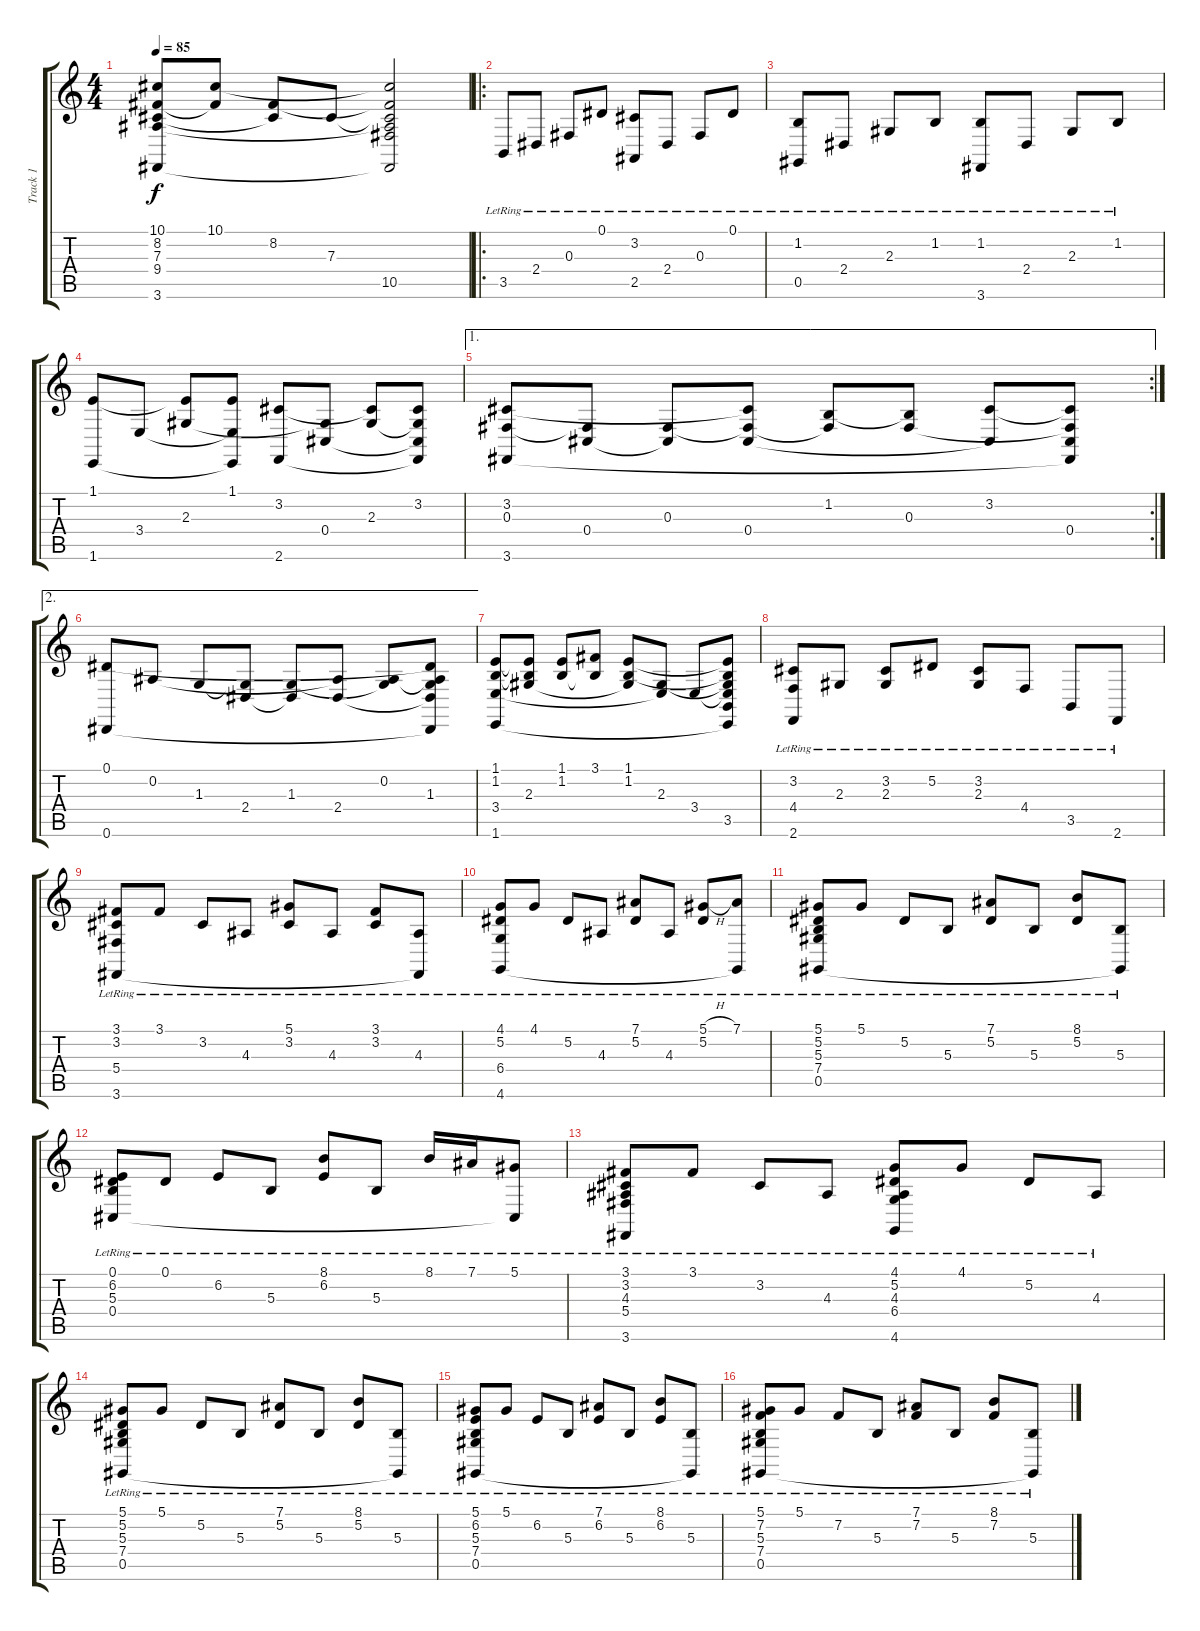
\track ("Track 1" "Track 1") {instrument brightacousticpiano}
\staff {score tabs}
\tuning (Eb4 Bb3 Gb3 Db3 Ab2 Eb2) {hide}
\ts (4 4)
\tempo 85
\clef g2
\ks c
(10.1 8.2 7.3 9.4 3.6).8{dy f} (10.1 8.2{t}).8 (8.2 7.3{t}).8 7.3.8 (10.1{t} 8.2{t} 7.3{t} 9.4{t} 10.5 3.6{t}).2 |
\ro
3.5{lr}.8 2.4{lr}.8 0.3{lr}.8 0.1{lr}.8 (3.2{lr} 2.5{lr}).8 2.4{lr}.8 0.3{lr}.8 0.1{lr}.8 |
(1.2{lr} 0.5{lr}).8 2.4{lr}.8 2.3{lr}.8 1.2{lr}.8 (1.2{lr} 3.6{lr}).8 2.4{lr}.8 2.3{lr}.8 1.2{lr}.8 |
(1.1 1.6).8 3.4.8 (1.1{t} 2.3).8 (1.1 3.4{t} 1.6{t}).8 (3.2 2.6).8 (2.3{t} 0.4).8 (3.2{t} 2.3).8 (3.2 2.3{t} 0.4{t} 2.6{t}).8 |
\ae 1
\rc 2
(3.2 0.3 3.6).8 (0.3{t} 0.4).8 (0.3 0.4{t}).8 (3.2{t} 0.3{t} 0.4).8 (1.2 0.3{t}).8 (1.2{t} 0.3).8 (3.2 0.4{t}).8 (3.2{t} 0.3{t} 0.4 3.6{t}).8 |
\ae 2
(0.1 0.6).8 0.2.8 1.3.8 (1.3{t} 2.4).8 (1.3 2.4{t}).8 (0.2{t} 2.4).8 (0.2 1.3{t}).8 (0.1{t} 0.2{t} 1.3 2.4{t} 0.6{t}).8 |
(1.1 1.2 3.4 1.6).8 (1.1{t} 1.2{t} 2.3).8 (1.1 1.2).8 (3.1 1.2{t}).8 (1.1 1.2 2.3{t}).8 (2.3 3.4{t}).8 3.4.8 (1.1{t} 1.2{t} 2.3{t} 3.4{t} 3.5 1.6{t}).8 |
(3.2{lr} 4.4{lr} 2.6{lr}).8 2.3{lr}.8 (3.2{lr} 2.3{lr}).8 5.2{lr}.8 (3.2{lr} 2.3{lr}).8 4.4{lr}.8 3.5{lr}.8 2.6{lr}.8 |
(3.1{lr} 3.2{lr} 5.4{lr} 3.6{lr}).8 3.1{lr}.8 3.2{lr}.8 4.3{lr}.8 (5.1{lr} 3.2{lr}).8 4.3{lr}.8 (3.1{lr} 3.2{lr}).8 (4.3{lr} 3.6{t}).8 |
(4.1{lr} 5.2{lr} 6.4{lr} 4.6{lr}).8 4.1{lr}.8 5.2{lr}.8 4.3{lr}.8 (7.1{lr} 5.2{lr}).8 4.3{lr}.8 (5.1{h} 5.2{lr}).8 (7.1{lr} 4.6{t}).8 |
(5.1{lr} 5.2{lr} 5.3{lr} 7.4{lr} 0.5{lr}).8 5.1{lr}.8 5.2{lr}.8 5.3{lr}.8 (7.1{lr} 5.2{lr}).8 5.3{lr}.8 (8.1{lr} 5.2{lr}).8 (5.3{lr} 0.5{t}).8 |
(0.1{lr} 6.2{lr} 5.3{lr} 0.4{lr}).8 0.1{lr}.8 6.2{lr}.8 5.3{lr}.8 (8.1{lr} 6.2{lr}).8 5.3{lr}.8 8.1{lr}.16 7.1{lr}.16 (5.1{lr} 0.4{t}).8 |
(3.1{lr} 3.2{lr} 4.3{lr} 5.4{lr} 3.6{lr}).8 3.1{lr}.8 3.2{lr}.8 4.3{lr}.8 (4.1{lr} 5.2{lr} 4.3{lr} 6.4{lr} 4.6{lr}).8 4.1{lr}.8 5.2{lr}.8 4.3{lr}.8 |
(5.1{lr} 5.2{lr} 5.3{lr} 7.4{lr} 0.5{lr}).8 5.1{lr}.8 5.2{lr}.8 5.3{lr}.8 (7.1{lr} 5.2{lr}).8 5.3{lr}.8 (8.1{lr} 5.2{lr}).8 (5.3{lr} 0.5{t}).8 |
(5.1{lr} 6.2{lr} 5.3{lr} 7.4{lr} 0.5{lr}).8 5.1{lr}.8 6.2{lr}.8 5.3{lr}.8 (7.1{lr} 6.2{lr}).8 5.3{lr}.8 (8.1{lr} 6.2{lr}).8 (5.3{lr} 0.5{t}).8 |
(5.1{lr} 7.2{lr} 5.3{lr} 7.4{lr} 0.5{lr}).8 5.1{lr}.8 7.2{lr}.8 5.3{lr}.8 (7.1{lr} 7.2{lr}).8 5.3{lr}.8 (8.1{lr} 7.2{lr}).8 (5.3{lr} 0.5{t}).8
